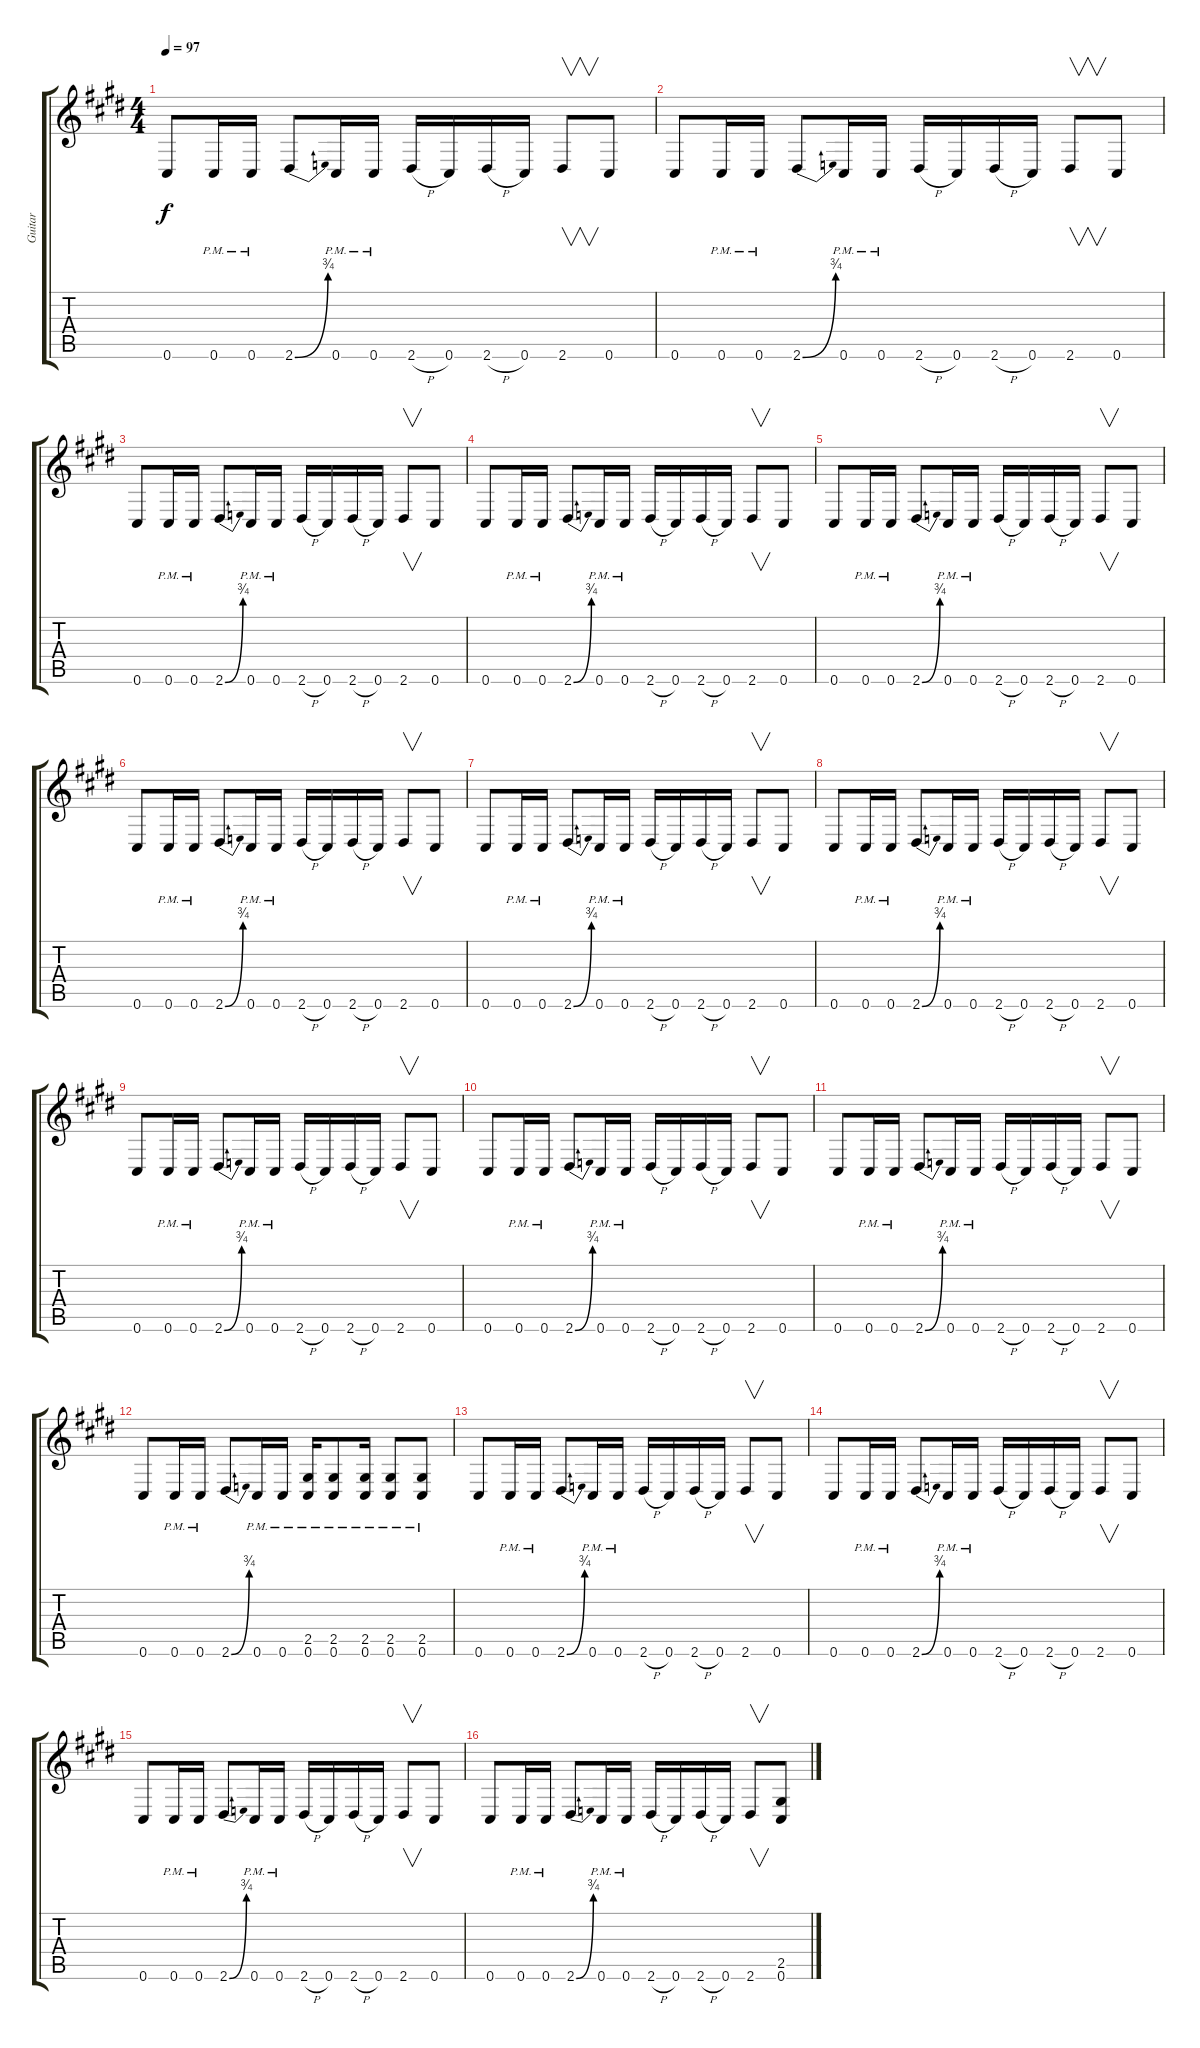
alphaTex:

\track ("Guitar" "Guitar") {instrument distortionguitar}
\staff {score tabs}
\tuning (Db4 Ab3 E3 B2 Gb2 Db2) {hide}
\ts (4 4)
\tempo 97
\clef g2
\ks e
0.6.8{dy f} 0.6{pm}.16 0.6{pm}.16 2.6{be (bend 0 0 60 3)}.8 0.6{pm}.16 0.6{pm}.16 2.6{h}.16 0.6.16 2.6{h}.16 0.6.16 2.6.8{v} 0.6.8 |
0.6.8 0.6{pm}.16 0.6{pm}.16 2.6{be (bend 0 0 60 3)}.8 0.6{pm}.16 0.6{pm}.16 2.6{h}.16 0.6.16 2.6{h}.16 0.6.16 2.6.8{v} 0.6.8 |
0.6.8 0.6{pm}.16 0.6{pm}.16 2.6{be (bend 0 0 60 3)}.8 0.6{pm}.16 0.6{pm}.16 2.6{h}.16 0.6.16 2.6{h}.16 0.6.16 2.6.8{v} 0.6.8 |
0.6.8 0.6{pm}.16 0.6{pm}.16 2.6{be (bend 0 0 60 3)}.8 0.6{pm}.16 0.6{pm}.16 2.6{h}.16 0.6.16 2.6{h}.16 0.6.16 2.6.8{v} 0.6.8 |
0.6.8 0.6{pm}.16 0.6{pm}.16 2.6{be (bend 0 0 60 3)}.8 0.6{pm}.16 0.6{pm}.16 2.6{h}.16 0.6.16 2.6{h}.16 0.6.16 2.6.8{v} 0.6.8 |
0.6.8 0.6{pm}.16 0.6{pm}.16 2.6{be (bend 0 0 60 3)}.8 0.6{pm}.16 0.6{pm}.16 2.6{h}.16 0.6.16 2.6{h}.16 0.6.16 2.6.8{v} 0.6.8 |
0.6.8 0.6{pm}.16 0.6{pm}.16 2.6{be (bend 0 0 60 3)}.8 0.6{pm}.16 0.6{pm}.16 2.6{h}.16 0.6.16 2.6{h}.16 0.6.16 2.6.8{v} 0.6.8 |
0.6.8 0.6{pm}.16 0.6{pm}.16 2.6{be (bend 0 0 60 3)}.8 0.6{pm}.16 0.6{pm}.16 2.6{h}.16 0.6.16 2.6{h}.16 0.6.16 2.6.8{v} 0.6.8 |
0.6.8 0.6{pm}.16 0.6{pm}.16 2.6{be (bend 0 0 60 3)}.8 0.6{pm}.16 0.6{pm}.16 2.6{h}.16 0.6.16 2.6{h}.16 0.6.16 2.6.8{v} 0.6.8 |
0.6.8 0.6{pm}.16 0.6{pm}.16 2.6{be (bend 0 0 60 3)}.8 0.6{pm}.16 0.6{pm}.16 2.6{h}.16 0.6.16 2.6{h}.16 0.6.16 2.6.8{v} 0.6.8 |
0.6.8 0.6{pm}.16 0.6{pm}.16 2.6{be (bend 0 0 60 3)}.8 0.6{pm}.16 0.6{pm}.16 2.6{h}.16 0.6.16 2.6{h}.16 0.6.16 2.6.8{v} 0.6.8 |
0.6.8 0.6{pm}.16 0.6{pm}.16 2.6{be (bend 0 0 60 3)}.8 0.6{pm}.16 0.6{pm}.16 (2.5{pm} 0.6{pm}).16 (2.5{pm} 0.6{pm}).8 (2.5{pm} 0.6{pm}).16 (2.5{pm} 0.6{pm}).8 (2.5{pm} 0.6{pm}).8 |
0.6.8 0.6{pm}.16 0.6{pm}.16 2.6{be (bend 0 0 60 3)}.8 0.6{pm}.16 0.6{pm}.16 2.6{h}.16 0.6.16 2.6{h}.16 0.6.16 2.6.8{v} 0.6.8 |
0.6.8 0.6{pm}.16 0.6{pm}.16 2.6{be (bend 0 0 60 3)}.8 0.6{pm}.16 0.6{pm}.16 2.6{h}.16 0.6.16 2.6{h}.16 0.6.16 2.6.8{v} 0.6.8 |
0.6.8 0.6{pm}.16 0.6{pm}.16 2.6{be (bend 0 0 60 3)}.8 0.6{pm}.16 0.6{pm}.16 2.6{h}.16 0.6.16 2.6{h}.16 0.6.16 2.6.8{v} 0.6.8 |
0.6.8 0.6{pm}.16 0.6{pm}.16 2.6{be (bend 0 0 60 3)}.8 0.6{pm}.16 0.6{pm}.16 2.6{h}.16 0.6.16 2.6{h}.16 0.6.16 2.6.8{v} (2.5 0.6).8
